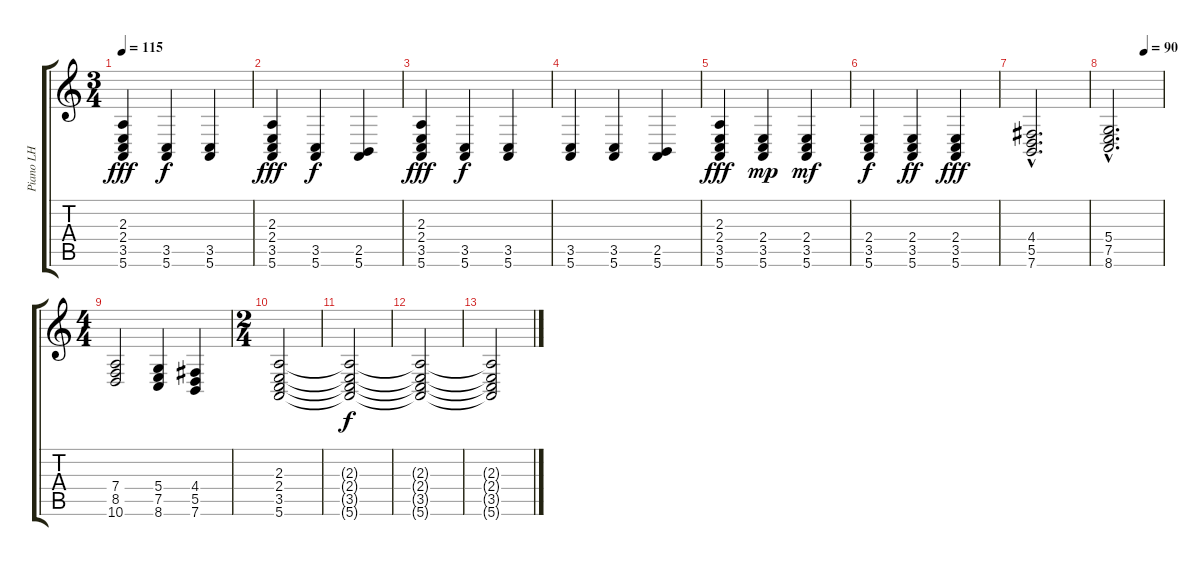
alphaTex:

\track ("Piano LH" "Piano LH") {instrument acousticgrandpiano}
\staff {score tabs}
\tuning (E4 B3 G3 D3 A2 E2) {hide}
\ts (3 4)
\tempo 115
\clef g2
\ks c
(2.3 2.4 3.5 5.6).4{dy fff volume 16} (3.5 5.6).4{dy f} (3.5 5.6).4 |
(2.3 2.4 3.5 5.6).4{dy fff} (3.5 5.6).4{dy f} (2.5 5.6).4 |
(2.3 2.4 3.5 5.6).4{dy fff} (3.5 5.6).4{dy f} (3.5 5.6).4 |
(3.5 5.6).4 (3.5 5.6).4 (2.5 5.6).4 |
(2.3 2.4 3.5 5.6).4{dy fff volume 16} (2.4 3.5 5.6).4{dy mp} (2.4 3.5 5.6).4{dy mf} |
(2.4 3.5 5.6).4{dy f} (2.4 3.5 5.6).4{dy ff} (2.4 3.5 5.6).4{dy fff} |
(4.4{hac} 5.5{hac} 7.6{hac}).2{d} |
\tempo (90 0.6666666666666666)
(5.4{hac} 7.5{hac} 8.6{hac}).2{d} |
\ts (4 4)
(7.4 8.5 10.6).2 (5.4 7.5 8.6).4 (4.4 5.5 7.6).4 |
\ts (2 4)
(2.3 2.4 3.5 5.6).2 |
(2.3{t} 2.4{t} 3.5{t} 5.6{t}).2{dy f} |
(2.3{t} 2.4{t} 3.5{t} 5.6{t}).2 |
(2.3{t} 2.4{t} 3.5{t} 5.6{t}).2
